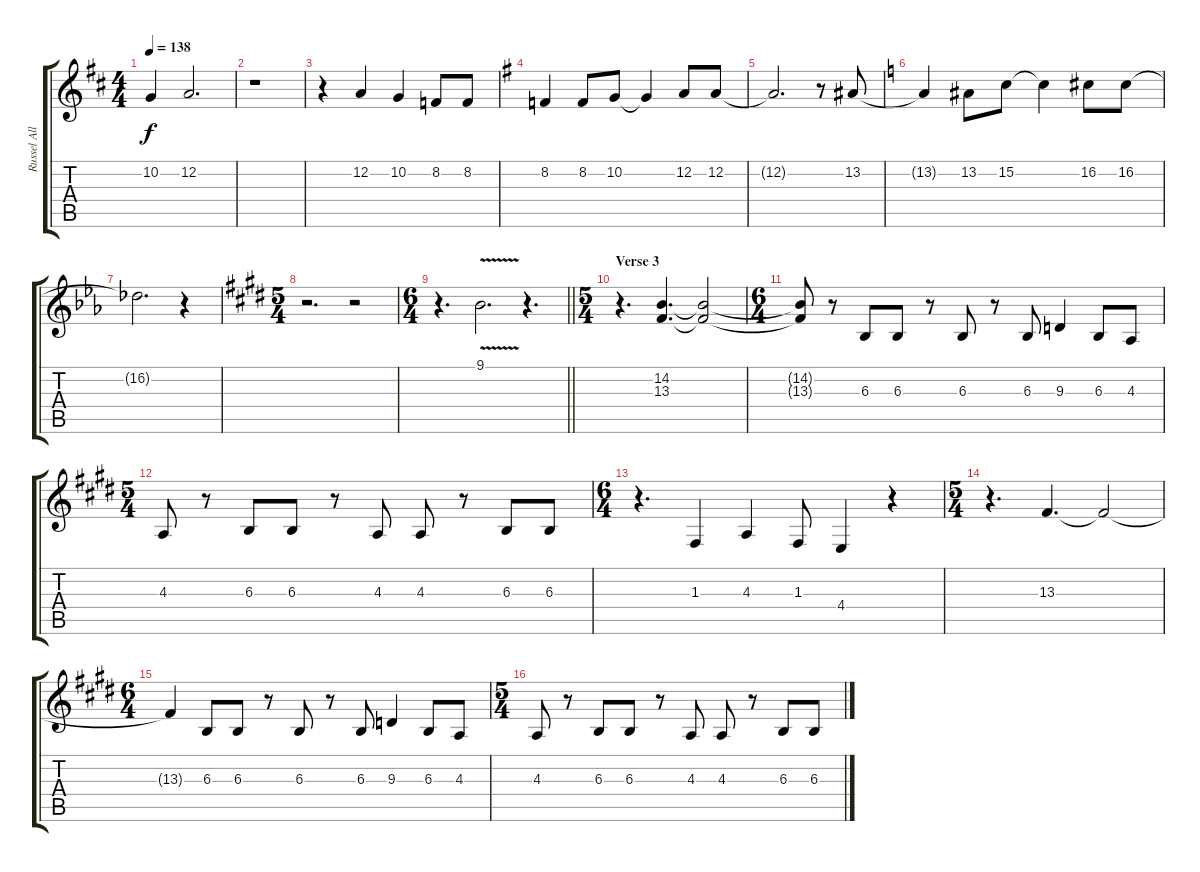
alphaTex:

\track ("Russel Allen (vocal)" "Russel All") {instrument tenorsax}
\staff {score tabs}
\tuning (D4 A3 F3 C3 G2 D2) {hide}
\ts (4 4)
\tempo 138
\clef g2
\ks bminor
10.2.4{dy f} 12.2.2{d} |
r.1 |
r.4 12.2.4 10.2.4 8.2.8 8.2.8 |
\ks eminor
8.2.4 8.2.8 10.2.8 10.2{t}.4 12.2.8 12.2.8 |
12.2{t}.2{d} r.8 13.2.8 |
\ks aminor
13.2{t}.4 13.2.8 15.2.8 15.2{t}.4 16.2.8 16.2.8 |
\ks cminor
16.2{t}.2{d} r.4 |
\ts (5 4)
\ks c#minor
r.2{d} r.2 |
\ts (6 4)
\barLineRight lightlight
r.4{d} 9.1{v}.2{d} r.4{d} |
\ts (5 4)
\section ("" "Verse 3")
r.4{d} (14.2 13.3).4{d} (14.2{t} 13.3{t}).2 |
\ts (6 4)
(14.2{t} 13.3{t}).8 r.8 6.3.8 6.3.8 r.8 6.3.8 r.8 6.3.8 9.3.4 6.3.8 4.3.8 |
\ts (5 4)
4.3.8 r.8 6.3.8 6.3.8 r.8 4.3.8 4.3.8 r.8 6.3.8 6.3.8 |
\ts (6 4)
r.4{d} 1.3.4 4.3.4 1.3.8 4.4.4 r.4 |
\ts (5 4)
r.4{d} 13.3.4{d} 13.3{t}.2 |
\ts (6 4)
13.3{t}.4 6.3.8 6.3.8 r.8 6.3.8 r.8 6.3.8 9.3.4 6.3.8 4.3.8 |
\ts (5 4)
4.3.8 r.8 6.3.8 6.3.8 r.8 4.3.8 4.3.8 r.8 6.3.8 6.3.8
